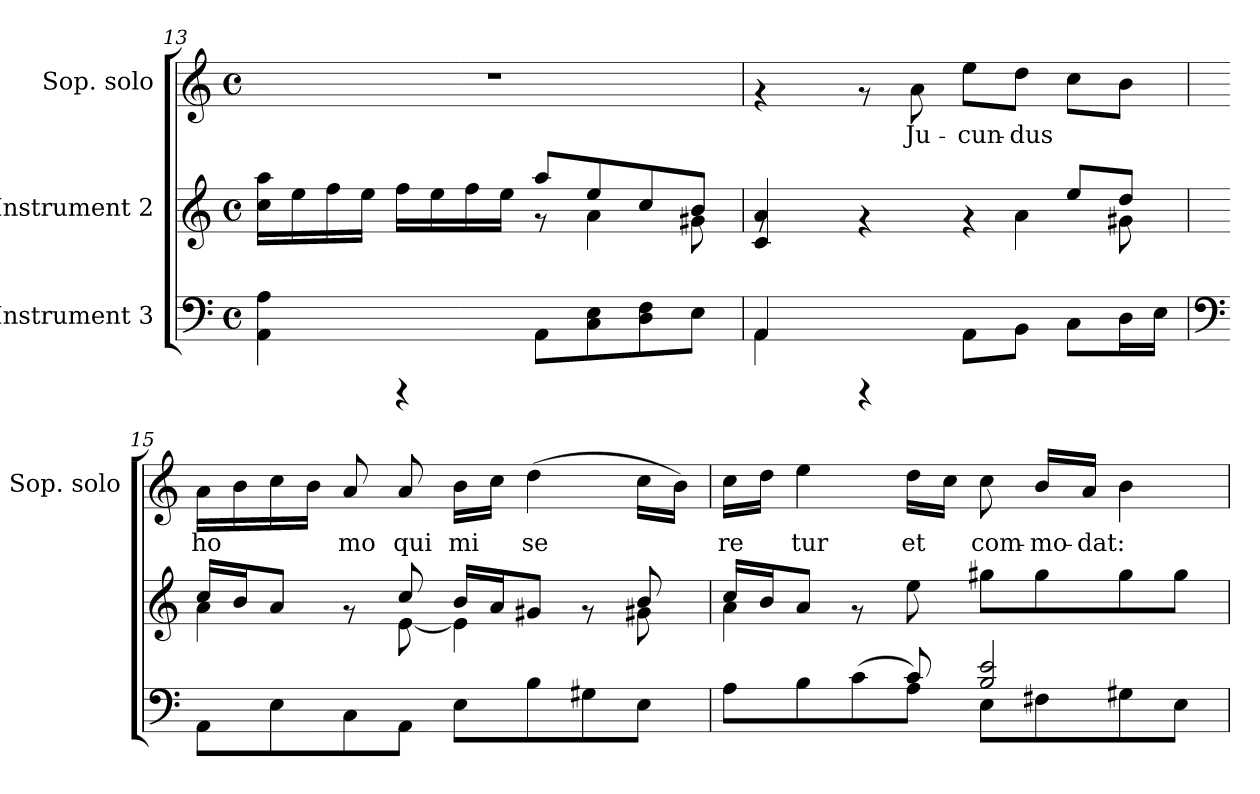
**kern	**kern	**kern	**text
*part3	*part2	*part1	*part1
*staff3	*staff2	*staff1	*staff1
*I"Instrument 3	*I"Instrument 2	*I"Sop. solo	*
*	*	*I'Sop. solo	*
*clefF4	*clefG2	*clefG2	*
*k[]	*k[]	*k[]	*
*C:	*C:	*C:	*
*M4/4	*M4/4	*M4/4	*
*met(c)	*met(c)	*met(c)	*
=13	=13	=13	=13
*	*^	*	*
4A\ 4AA\	2ryy	16aa\ 16cc\L	1r	.
.	.	16ee\	.	.
.	.	16ff\	.	.
.	.	16ee\J	.	.
4rCCC	.	16ff\L	.	.
.	.	16ee\	.	.
.	.	16ff\	.	.
.	.	16ee\J	.	.
8AA\L	8aa/L	8rf	.	.
8E\ 8C\	8ee/	4a\	.	.
8F\ 8D\	8cc/	.	.	.
8E\J	8b/J	8g#X\	.	.
=14	=14	=14	=14	=14
*^	*	*	*	*
4AA/	4AA\	4a/ 4c/	8rf	4rf	.
.	.	.	2ryy	.	.
2.ryy	4rCCC	4rf	.	8rf	.
!	!	!	!	!	!LO:LY:b:cj
.	.	.	.	8a\	Ju-
!	!	!	!	!	!LO:LY:b:cj
.	8AA\L	4rg	.	8ee\L	-cun-
!	!	!	!	!	!LO:LY:b:cj
.	8BB\J	.	4a\	8dd\J	-dus
!	!	!	!	!	!LO:LY:b:cj
.	8C\L	8ee/L	.	8cc\L	.
!	!	!	!	!	!LO:LY:b:cj
.	16D\	8dd/J	8g#X\	8b\J	.
.	16E\J	.	.	.	.
*v	*v	*	*	*	*
!!LO:LB:g=z
=15	=15	=15	=15	=15
*clefF4	*	*	*	*
*^	*	*	*	*
!	!	!	!	!	!LO:LY:b:cj
*v	*v	*	*	*	*
8AA\L	16cc/L	4a\	16a\L	ho-
!	!	!	!	!LO:LY:b:cj
.	16b/	.	16b\	--
!	!	!	!	!LO:LY:b:cj
8E\	8a/J	.	16cc\	--
!	!	!	!	!LO:LY:b:cj
.	.	.	16b\J	--
!	!	!	!	!LO:LY:b:cj
8C\	8rf	8ryy	8a/	-mo
!	!	!	!	!LO:LY:b:cj
8AA\J	8cc/	[<8e\	8a/	qui
!	!	!	!	!LO:LY:b:cj
8E\L	16b/L	4e\]	16b\L	mi-
!	!	!	!	!LO:LY:b:cj
.	16a/	.	16cc\J	--
!	!	!	!	!LO:LY:b:cj
8B\	8g#X/J	.	(>4dd\	-se-
8G#X\	8rf	8ryy	.	.
!	!	!	!	!LO:LY:b:cj
8E\J	8b/	8g#X\	16cc\L	--
!	!	!	!	!LO:LY:b:cj
.	.	.	16b\J)	--
=16	=16	=16	=16	=16
*^	*	*	*	*
!	!	!	!	!	!LO:LY:b:cj
4.ryy	8A\L	16cc/L	4a\	16cc\L	-re-
!	!	!	!	!	!LO:LY:b:cj
.	.	16b/	.	16dd\J	--
!	!	!	!	!	!LO:LY:b:cj
.	8B\	8a/J	.	4ee\	-tur
.	(>8c\	2.ryy	8rf	.	.
!	!	!	!	!	!LO:LY:b:cj
8c/	8A\J)	.	8ee\	16dd\L	et
!	!	!	!	!	!LO:LY:b:cj
.	.	.	.	16cc\J	.
!	!	!	!	!	!LO:LY:b:cj
2e/ 2B/	8E\L	.	8gg#X\L	8cc\	com-
!	!	!	!	!	!LO:LY:b:cj
.	8F#X\	.	8gg#\	16b/L	-mo-
!	!	!	!	!	!LO:LY:b:cj
.	.	.	.	16a/J	-dat:
!	!	!	!	!	!LO:LY:b:cj
.	8G#X\	.	8gg#\	4b\	.
.	8E\J	.	8gg#\J	.	.
*v	*v	*	*	*	*
*	*v	*v	*	*
=	=	=	=
*-	*-	*-	*-
